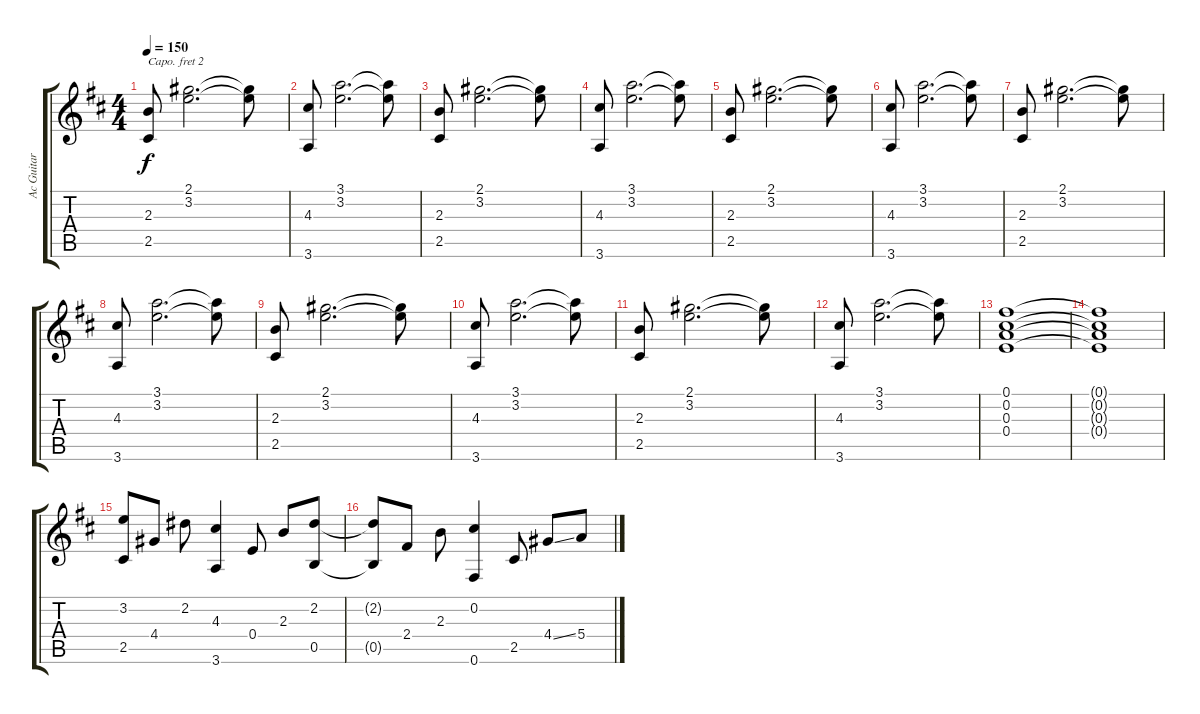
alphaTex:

\track ("Ac Guitar" "Ac Guitar") {instrument acousticguitarnylon}
\staff {score tabs}
\capo 2
\tuning (E4 B3 G3 D3 A2 E2) {hide}
\ts (4 4)
\tempo 150
\clef g2
\ks d
(2.3 2.5).8{dy f} (2.1 3.2).2{d} (2.1{t} 3.2{t}).8 |
(4.3 3.6).8 (3.1 3.2).2{d} (3.1{t} 3.2{t}).8 |
(2.3 2.5).8 (2.1 3.2).2{d} (2.1{t} 3.2{t}).8 |
(4.3 3.6).8 (3.1 3.2).2{d} (3.1{t} 3.2{t}).8 |
(2.3 2.5).8 (2.1 3.2).2{d} (2.1{t} 3.2{t}).8 |
(4.3 3.6).8 (3.1 3.2).2{d} (3.1{t} 3.2{t}).8 |
(2.3 2.5).8 (2.1 3.2).2{d} (2.1{t} 3.2{t}).8 |
(4.3 3.6).8 (3.1 3.2).2{d} (3.1{t} 3.2{t}).8 |
(2.3 2.5).8 (2.1 3.2).2{d} (2.1{t} 3.2{t}).8 |
(4.3 3.6).8 (3.1 3.2).2{d} (3.1{t} 3.2{t}).8 |
(2.3 2.5).8 (2.1 3.2).2{d} (2.1{t} 3.2{t}).8 |
(4.3 3.6).8 (3.1 3.2).2{d} (3.1{t} 3.2{t}).8 |
(0.1 0.2 0.3 0.4).1 |
(0.1{t} 0.2{t} 0.3{t} 0.4{t}).1 |
(3.2 2.5).8 4.4.8 2.2.8 (4.3 3.6).4 0.4.8 2.3.8 (2.2 0.5).8 |
(2.2{t} 0.5{t}).8 2.4.8 2.3.8 (0.2 0.6).4 2.5.8 4.4{ss}.8 5.4.8
